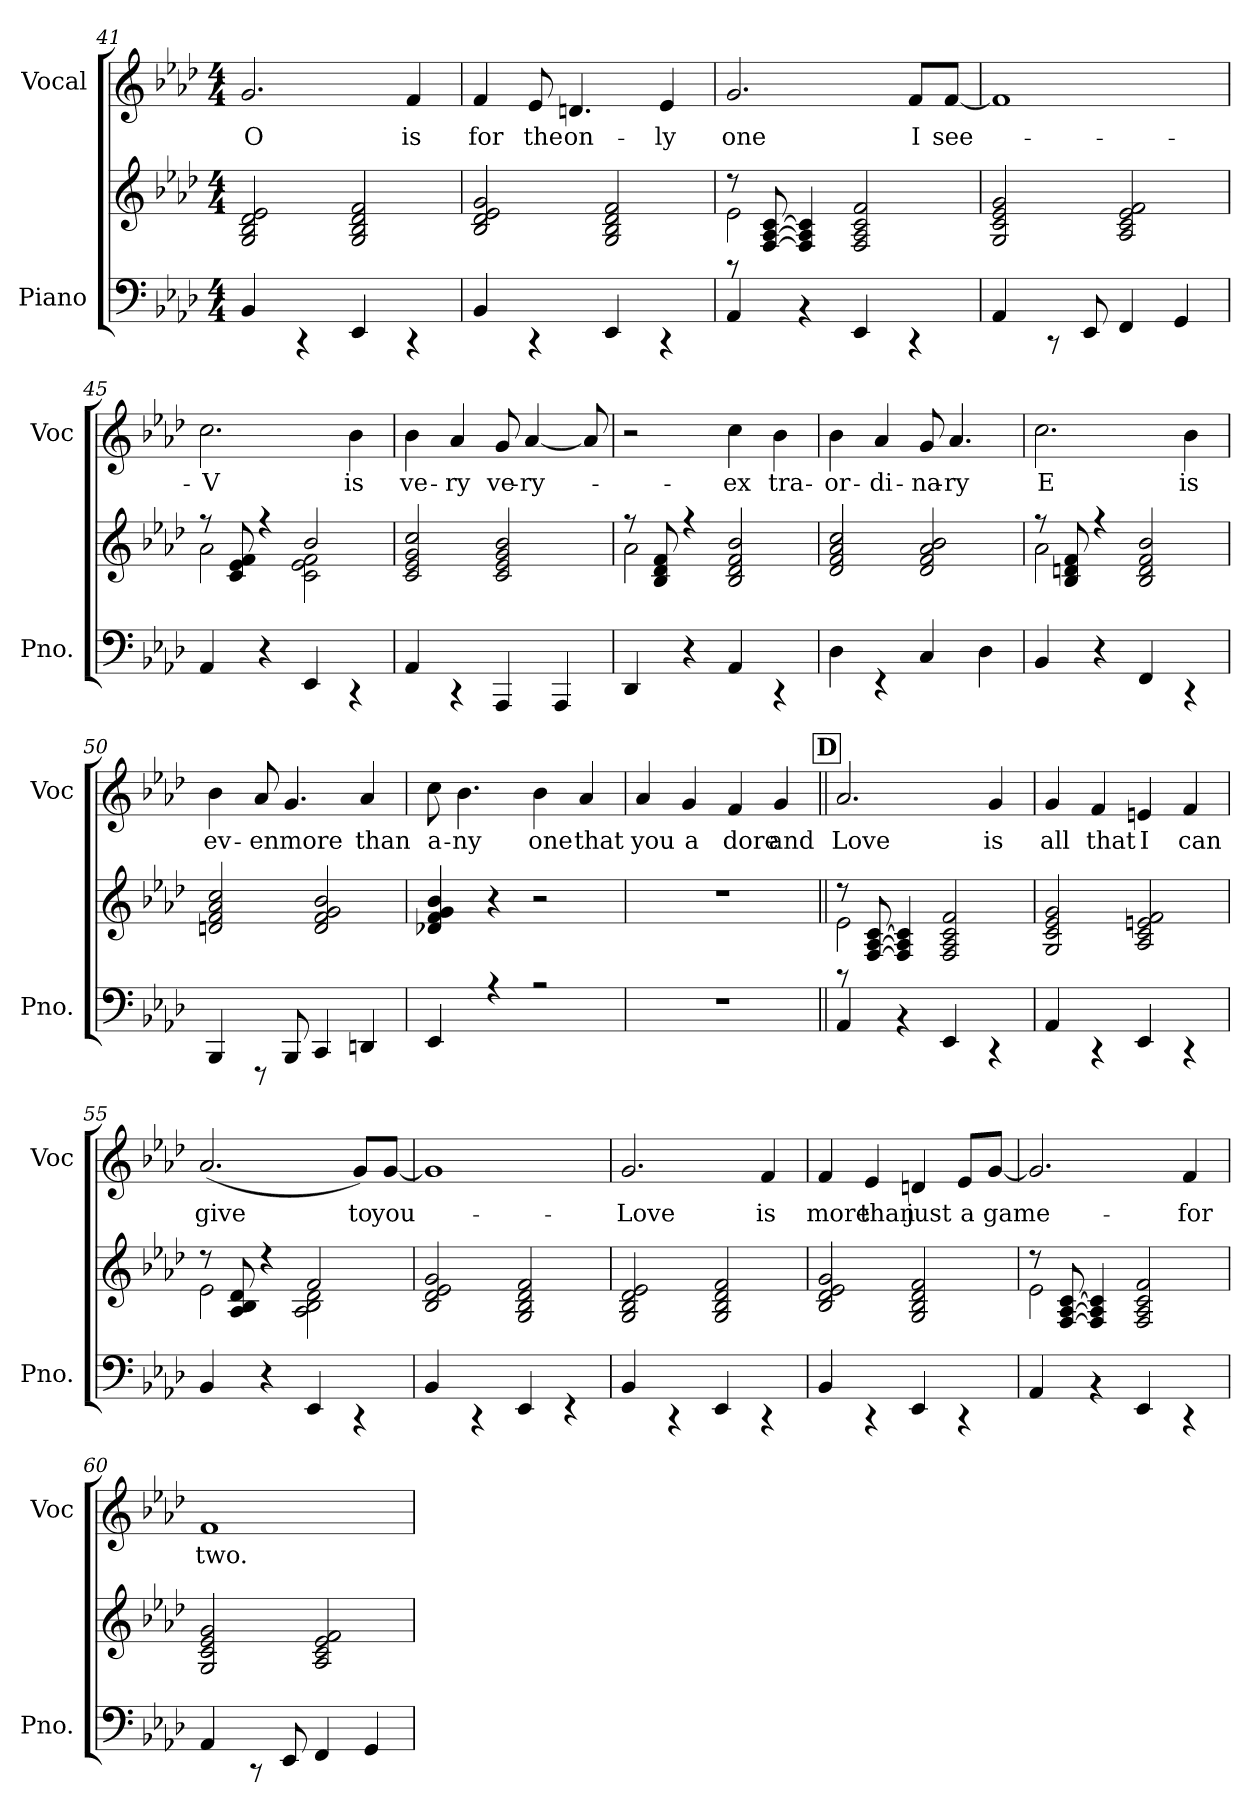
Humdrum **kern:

**kern	**kern	**kern	**text
*part2	*part2	*part1	*part1
*staff3	*staff2	*staff1	*staff1
*I"Piano	*	*I"Vocal	*
*I'Pno.	*	*I'Voc	*
!!LO:PB:g=z
*clefF4	*clefG2	*clefG2	*
*k[b-e-a-d-]	*k[b-e-a-d-]	*k[b-e-a-d-]	*
*M4/4	*M4/4	*M4/4	*
=41	=41	=41	=41
*^	*	*	*
!	!	!	!	!LO:LY:b
4BB-/	2ryy	2G/ 2B-/ 2d-/ 2e-/	2.g/	-O
4rCC	.	.	.	.
4EE-/	2ryy	2G/ 2B-/ 2d-/ 2f/	.	.
!	!	!	!	!LO:LY:b
4rCC	.	.	4f/	is
=42	=42	=42	=42	=42
!	!	!	!	!LO:LY:b
4BB-/	2ryy	2B-/ 2d-/ 2e-/ 2g/	4f/	for
!	!	!	!	!LO:LY:b
4rCC	.	.	8e-/	the
!	!	!	!	!LO:LY:b
.	.	.	4.dn/	on-
4EE-/	2ryy	2G/ 2B-/ 2d-/ 2f/	.	.
!	!	!	!	!LO:LY:b
4rCC	.	.	4e-/	-ly
=43	=43	=43	=43	=43
*	*	*^	*	*
!	!	!	!	!	!LO:LY:b
4AA-/	8rc	8r	2e-\	2.g/	one
.	8ryy	[8F/ [8A-/ [8c/	.	.	.
4ryy	4rBB	4F/] 4A-/] 4c/]	.	.	.
4EE-/	2ryy	2F/ 2A-/ 2c/ 2f/	2ryy	.	.
!	!	!	!	!	!LO:LY:b
4rCC	.	.	.	8f/L	I
!	!	!	!	!	!LO:LY:b
.	.	.	.	[8f/J	see-
*	*	*v	*v	*	*
=44	=44	=44	=44	=44
4AA-/	2ryy	2G/ 2c/ 2e-/ 2g/	1f]	.
8rCC	.	.	.	.
8EE-/	.	.	.	.
4FF/	2ryy	2A-/ 2c/ 2e-/ 2f/	.	.
4GG/	.	.	.	.
!!LO:LB:g=z
=45	=45	=45	=45	=45
*	*	*^	*	*
!	!	!	!	!	!LO:LY:b
4AA-/	4ryy	8r	2a-\	2.cc\	-V
.	.	8c/ 8e-/ 8f/	.	.	.
4ryy	4r	4r	.	.	.
4EE-/	2ryy	2b-/	2c\ 2e-\ 2f\	.	.
!	!	!	!	!	!LO:LY:b
4rCC	.	.	.	4b-\	is
*	*	*v	*v	*	*
=46	=46	=46	=46	=46
!	!	!	!	!LO:LY:b
4AA-/	2ryy	2c/ 2e-/ 2g/ 2cc/	4b-\	ve-
!	!	!	!	!LO:LY:b
4rCC	.	.	4a-/	-ry
!	!	!	!	!LO:LY:b
4AAA-/	2ryy	2c/ 2e-/ 2g/ 2b-/	8g/	ve-
!	!	!	!	!LO:LY:b
.	.	.	[4a-/	ry-
4AAA-/	.	.	.	.
.	.	.	8a-/]	.
=47	=47	=47	=47	=47
*	*	*^	*	*
4DD-/	8ryy	8r	2a-\	2r	.
.	8ryy	8B-/ 8d-/ 8f/	.	.	.
4ryy	4r	4r	.	.	.
!	!	!	!	!	!LO:LY:b
4AA-/	2ryy	2B-/ 2d-/ 2f/ 2b-/	2ryy	4cc\	-ex
!	!	!	!	!	!LO:LY:b
4rCC	.	.	.	4b-\	tra-
*	*	*v	*v	*	*
=48	=48	=48	=48	=48
!	!	!	!	!LO:LY:b
4D-\	2ryy	2d-/ 2f/ 2a-/ 2cc/	4b-\	-or-
!	!	!	!	!LO:LY:b
4rEE	.	.	4a-/	-di-
!	!	!	!	!LO:LY:b
4C/	2ryy	2d-/ 2f/ 2a-/ 2b-/	8g/	-na-
!	!	!	!	!LO:LY:b
.	.	.	4.a-/	ry
4D-\	.	.	.	.
!!LO:LB:g=z
=49	=49	=49	=49	=49
*	*	*^	*	*
!	!	!	!	!	!LO:LY:b
4BB-/	4ryy	8r	2a-\	2.cc\	E
.	.	8B-/ 8dn/ 8f/	.	.	.
4ryy	4r	4r	.	.	.
4FF/	2ryy	2B-/ 2d/ 2f/ 2b-/	2ryy	.	.
!	!	!	!	!	!LO:LY:b
4rCC	.	.	.	4b-\	is
*v	*v	*	*	*	*
*	*v	*v	*	*
=50	=50	=50	=50
!	!	!	!LO:LY:b
4BBB-/	2dn/ 2f/ 2a-/ 2cc/	4b-\	ev-
!	!	!	!LO:LY:b
8rFFF	.	8a-/	-en
!	!	!	!LO:LY:b
8BBB-/	.	4.g/	more
4CC/	2d/ 2f/ 2g/ 2b-/	.	.
!	!	!	!LO:LY:b
4DDn/	.	4a-/	than
=51	=51	=51	=51
*^	*	*	*
!	!	!	!	!LO:LY:b
4EE-/	4ryy	4d-X/ 4f/ 4g/ 4b-/	8cc\	a-
!	!	!	!	!LO:LY:b
.	.	.	4.b-\	ny
4ryy	4rA	4r	.	.
!	!	!	!	!LO:LY:b
2ryy	2rA	2r	4b-\	-one
!	!	!	!	!LO:LY:b
.	.	.	4a-/	that
*v	*v	*	*	*
!!LO:LB:g=z
=52	=52	=52	=52
!	!	!	!LO:LY:b
1r	1r	4a-/	you
!	!	!	!LO:LY:b
.	.	4g/	a
!	!	!	!LO:LY:b
.	.	4f/	-dore
!	!	!	!LO:LY:b
.	.	4g/	and
!!LO:REH:place=s1:a:B:fs=14:t=D
=53||	=53||	=53||	=53||
*^	*^	*	*
!	!	!	!	!	!LO:LY:b
4AA-/	8rc	8r	2e-\	2.a-/	Love
.	8ryy	[8F/ [8A-/ [8c/	.	.	.
4ryy	4rBB	4F/] 4A-/] 4c/]	.	.	.
4EE-/	2ryy	2F/ 2A-/ 2c/ 2f/	2ryy	.	.
!	!	!	!	!	!LO:LY:b
4rCC	.	.	.	4g/	is
*	*	*v	*v	*	*
=54	=54	=54	=54	=54
!	!	!	!	!LO:LY:b
4AA-/	2ryy	2G/ 2c/ 2e-/ 2g/	4g/	all
!	!	!	!	!LO:LY:b
4rCC	.	.	4f/	that
!	!	!	!	!LO:LY:b
4EE-/	2ryy	2A-/ 2c/ 2en/ 2f/	4en/	I
!	!	!	!	!LO:LY:b
4rCC	.	.	4f/	can
!!LO:PB:g=z
=55	=55	=55	=55	=55
*	*	*^	*	*
!	!	!	!	!	!LO:LY:b
4BB-/	8rcyy	8r	2e-\	(2.a-/	give
.	8ryy	8A-/ 8B-/ 8d-/	.	.	.
4ryy	4r	4r	.	.	.
4EE-/	2ryy	2f/	2A-\ 2B-\ 2d-\	.	.
!	!	!	!	!	!LO:LY:b
4rCC	.	.	.	8g/L)	to
!	!	!	!	!	!LO:LY:b
.	.	.	.	[8g/J	you-
*	*	*v	*v	*	*
=56	=56	=56	=56	=56
4BB-/	2ryy	2B-/ 2d-/ 2e-/ 2g/	1g]	.
4rCC	.	.	.	.
4EE-/	2ryy	2G/ 2B-/ 2d-/ 2f/	.	.
4rEE	.	.	.	.
=57	=57	=57	=57	=57
!	!	!	!	!LO:LY:b
4BB-/	2ryy	2G/ 2B-/ 2d-/ 2e-/	2.g/	-Love
4rCC	.	.	.	.
4EE-/	2ryy	2G/ 2B-/ 2d-/ 2f/	.	.
!	!	!	!	!LO:LY:b
4rCC	.	.	4f/	is
!!LO:LB:g=z
=58	=58	=58	=58	=58
!	!	!	!	!LO:LY:b
4BB-/	2ryy	2B-/ 2d-/ 2e-/ 2g/	4f/	more
!	!	!	!	!LO:LY:b
4rCC	.	.	4e-/	than
!	!	!	!	!LO:LY:b
4EE-/	2ryy	2G/ 2B-/ 2d-/ 2f/	4dn/	just
!	!	!	!	!LO:LY:b
4rCC	.	.	8e-/L	a
!	!	!	!	!LO:LY:b
.	.	.	[8g/J	game-
=59	=59	=59	=59	=59
*	*	*^	*	*
4AA-/	8ryy	8r	2e-\	2.g/]	.
.	8ryy	[8F/ [8A-/ [8c/	.	.	.
4ryy	4rBB	4F/] 4A-/] 4c/]	.	.	.
4EE-/	2ryy	2F/ 2A-/ 2c/ 2f/	2ryy	.	.
!	!	!	!	!	!LO:LY:b
4rCC	.	.	.	4f/	for
*	*	*v	*v	*	*
=60	=60	=60	=60	=60
!	!	!	!	!LO:LY:b
4AA-/	2ryy	2G/ 2c/ 2e-/ 2g/	1f	two.
8rCC	.	.	.	.
8EE-/	.	.	.	.
4FF/	2ryy	2A-/ 2c/ 2e-/ 2f/	.	.
4GG/	.	.	.	.
*v	*v	*	*	*
=	=	=	=
*-	*-	*-	*-
